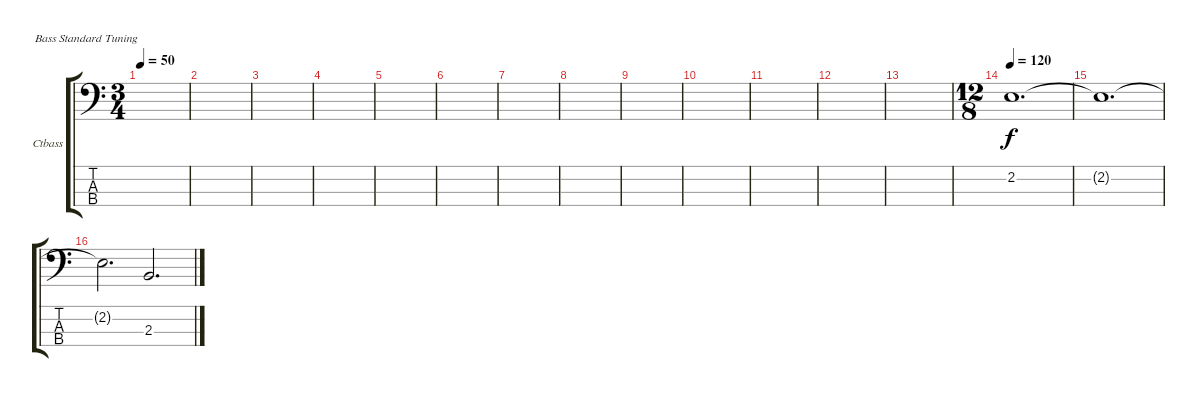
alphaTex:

\defaultSystemsLayout 4
\bracketExtendMode groupsimilarinstruments
\firstSystemTrackNameOrientation horizontal
\otherSystemsTrackNameOrientation horizontal
\track ("Contrabass" "Ctbass") {instrument contrabass}
\staff {score tabs}
\tuning (G2 D2 A1 E1)
\ts (3 4)
\tempo 50
\clef f4
\ks c
|
|
|
|
|
|
|
|
|
|
|
|
|
\ts (12 8)
\tempo 120
2.2.1{d} |
2.2{t}.1{d} |
2.2{t}.2{d} 2.3.2{d}
